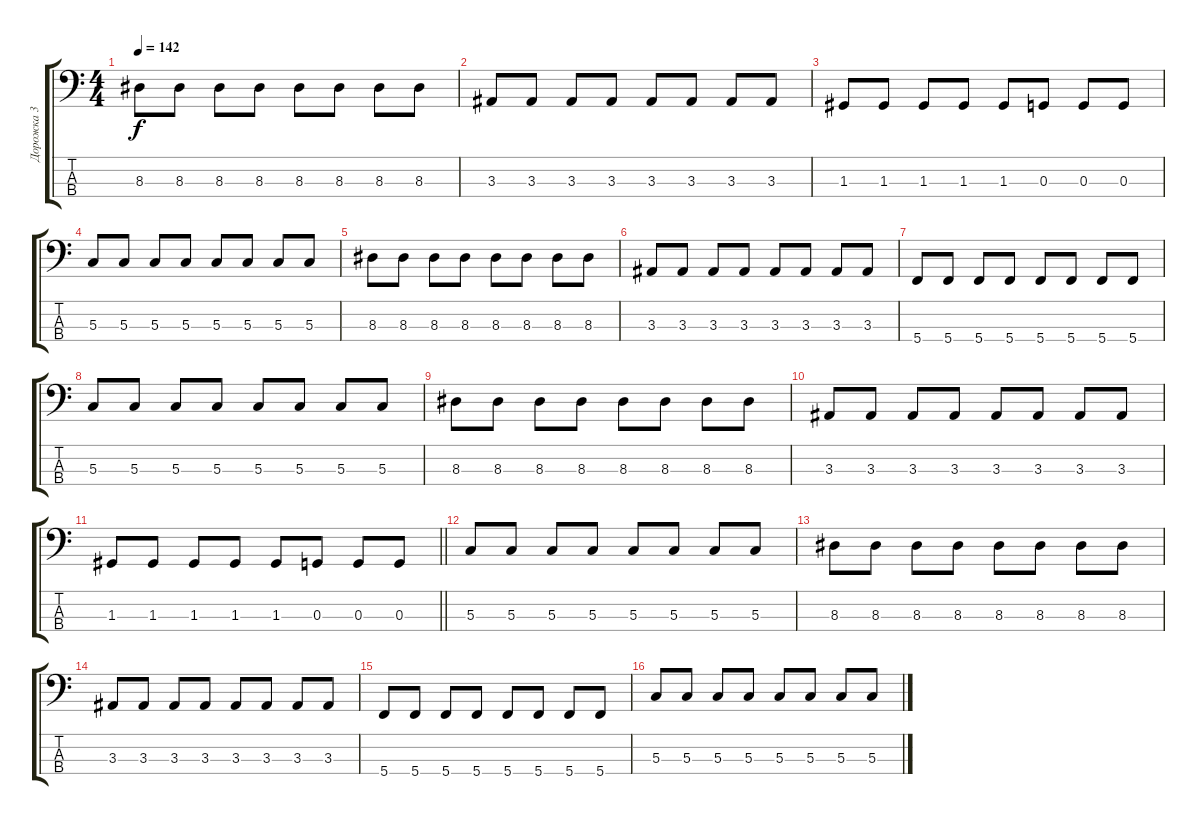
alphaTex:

\track ("Дорожка 3" "Дорожка 3") {instrument electricbassfinger}
\staff {score tabs}
\tuning (F2 C2 G1 C1) {hide}
\ts (4 4)
\tempo 142
\clef f4
\ks c
8.3.8{dy f} 8.3.8 8.3.8 8.3.8 8.3.8 8.3.8 8.3.8 8.3.8 |
3.3.8 3.3.8 3.3.8 3.3.8 3.3.8 3.3.8 3.3.8 3.3.8 |
1.3.8 1.3.8 1.3.8 1.3.8 1.3.8 0.3.8 0.3.8 0.3.8 |
5.3.8 5.3.8 5.3.8 5.3.8 5.3.8 5.3.8 5.3.8 5.3.8 |
8.3.8 8.3.8 8.3.8 8.3.8 8.3.8 8.3.8 8.3.8 8.3.8 |
3.3.8 3.3.8 3.3.8 3.3.8 3.3.8 3.3.8 3.3.8 3.3.8 |
5.4.8 5.4.8 5.4.8 5.4.8 5.4.8 5.4.8 5.4.8 5.4.8 |
5.3.8 5.3.8 5.3.8 5.3.8 5.3.8 5.3.8 5.3.8 5.3.8 |
8.3.8 8.3.8 8.3.8 8.3.8 8.3.8 8.3.8 8.3.8 8.3.8 |
3.3.8 3.3.8 3.3.8 3.3.8 3.3.8 3.3.8 3.3.8 3.3.8 |
\barLineRight lightlight
1.3.8 1.3.8 1.3.8 1.3.8 1.3.8 0.3.8 0.3.8 0.3.8 |
5.3.8 5.3.8 5.3.8 5.3.8 5.3.8 5.3.8 5.3.8 5.3.8 |
8.3.8 8.3.8 8.3.8 8.3.8 8.3.8 8.3.8 8.3.8 8.3.8 |
3.3.8 3.3.8 3.3.8 3.3.8 3.3.8 3.3.8 3.3.8 3.3.8 |
5.4.8 5.4.8 5.4.8 5.4.8 5.4.8 5.4.8 5.4.8 5.4.8 |
5.3.8 5.3.8 5.3.8 5.3.8 5.3.8 5.3.8 5.3.8 5.3.8
